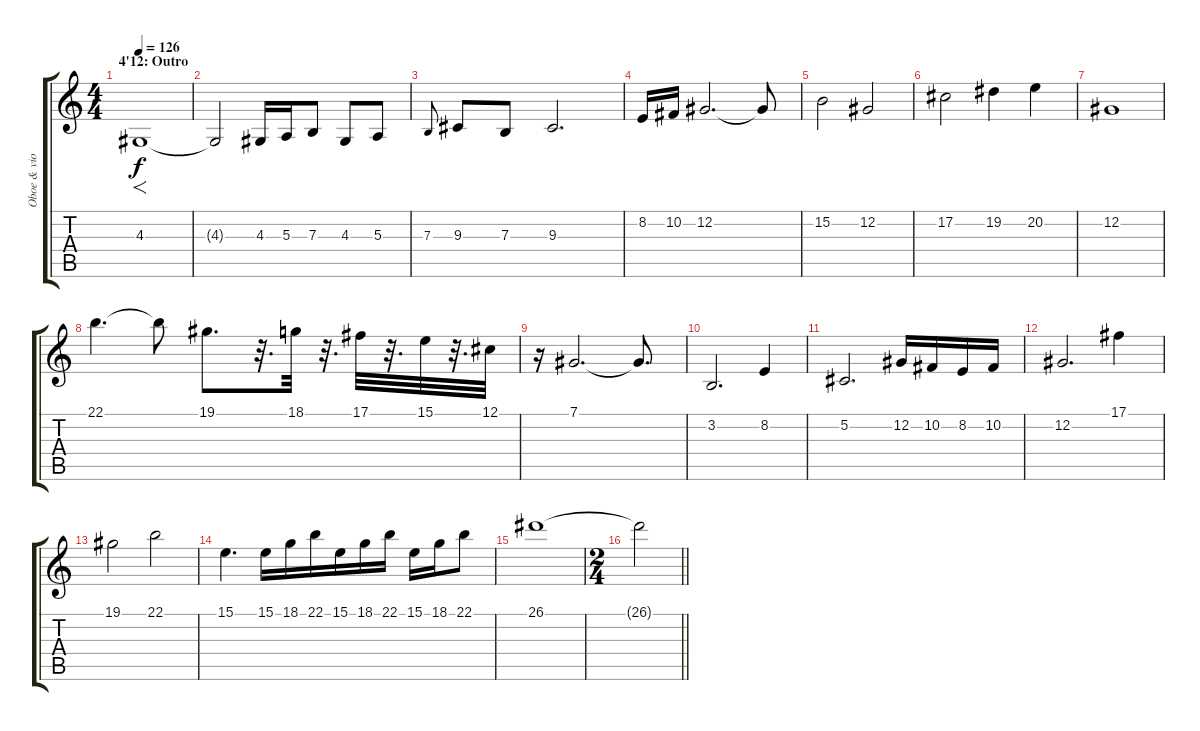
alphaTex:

\track ("Oboe & violon" "Oboe & vio") {instrument oboe}
\staff {score tabs}
\tuning (Db4 Ab3 E3 B2 Gb2 Db2) {hide}
\ts (4 4)
\section ("" "4'12: Outro")
\tempo 126
\clef g2
\ks c
4.3.1{f dy f volume 10 balance 6 instrument violin} |
4.3{t}.2 4.3.16 5.3.16 7.3.8 4.3.8 5.3.8 |
7.3.8{gr onbeat} 9.3.8 7.3.8 9.3.2{d} |
8.2.16 10.2.16 12.2.2{d} 12.2{t}.8 |
15.2.2 12.2.2 |
17.2.2 19.2.4 20.2.4 |
12.2.1 |
22.1.4{d} 22.1{t}.8 19.1.8{d} r.32{d} 18.1.32 r.32{d} 17.1.32 r.32{d} 15.1.32 r.32{d} 12.1.32 |
r.16 7.1.2{d} 7.1{t}.8{d} |
3.2.2{d} 8.2.4 |
5.2.2{d} 12.2.16 10.2.16 8.2.16 10.2.16 |
12.2.2{d} 17.1.4 |
19.1.2 22.1.2 |
15.1.4{d} 15.1.16 18.1.16{beam merge} 22.1.16 15.1.16 18.1.16{beam merge} 22.1.16 15.1.16 18.1.16{beam merge} 22.1.8 |
26.1.1 |
\ts (2 4)
\barLineRight lightlight
26.1{t}.2
